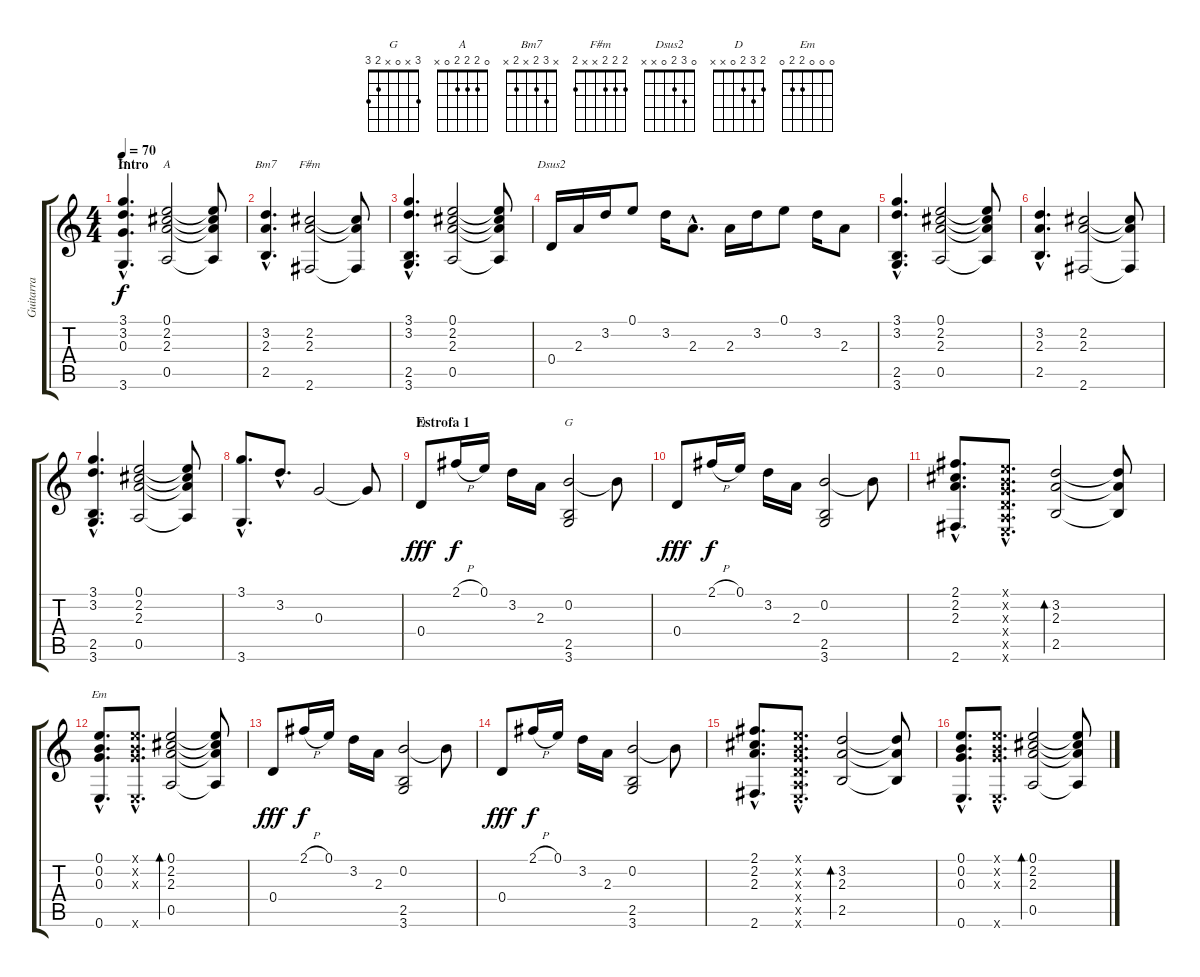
\track ("Guitarra" "Guitarra") {instrument acousticguitarsteel}
\staff {score tabs}
\tuning (E4 B3 G3 D3 A2 E2) {hide}
\chord ("G" 3 3 x x 2 3)
\chord ("A" 0 2 2 2 0 x)
\chord ("Bm7" x 3 2 x 2 x)
\chord ("F#m" 2 2 2 x x 2)
\chord ("Dsus2" 0 3 2 0 x x)
\chord ("D" 2 3 2 0 x x)
\chord ("G" 3 x 0 x 2 3)
\chord ("Em" 0 0 0 2 2 0)
\ts (4 4)
\section ("" "Intro")
\tempo 70
\clef g2
\ks c
(3.1{hac} 3.2{hac} 0.3{hac} 3.6{hac}).4{d ch "G" dy f instrument acousticguitarsteel} (0.1 2.2 2.3 0.5).2{ch "A"} (0.1{t} 2.2{t} 2.3{t} 0.5{t}).8 |
(3.2{hac} 2.3{hac} 2.5{hac}).4{d ch "Bm7"} (2.2 2.3 2.6).2{ch "F#m"} (2.2{t} 2.3{t} 2.6{t}).8 |
(3.1{hac} 3.2{hac} 2.5{hac} 3.6{hac}).4{d} (0.1 2.2 2.3 0.5).2 (0.1{t} 2.2{t} 2.3{t} 0.5{t}).8 |
0.4.16{ch "Dsus2"} 2.3.16 3.2.16 0.1.8 3.2.16 2.3{hac}.8{d} 2.3.16 3.2.16 0.1.8 3.2.16 2.3.8 |
(3.1{hac} 3.2{hac} 2.5{hac} 3.6{hac}).4{d} (0.1 2.2 2.3 0.5).2 (0.1{t} 2.2{t} 2.3{t} 0.5{t}).8 |
(3.2{hac} 2.3{hac} 2.5{hac}).4{d} (2.2 2.3 2.6).2 (2.2{t} 2.3{t} 2.6{t}).8 |
(3.1{hac} 3.2{hac} 2.5{hac} 3.6{hac}).4{d} (0.1 2.2 2.3 0.5).2 (0.1{t} 2.2{t} 2.3{t} 0.5{t}).8 |
(3.1{hac} 3.6{hac}).8{d} 3.2{hac}.8{d} 0.3.2 0.3{t}.8 |
\section ("" "Estrofa 1")
0.4.8{ch "D" dy fff} 2.1{h}.16{dy f} 0.1.16 3.2.16 2.3.16 (0.2 2.5 3.6).2{ch "G"} 0.2{t}.8 |
0.4.8{dy fff} 2.1{h}.16{dy f} 0.1.16 3.2.16 2.3.16 (0.2 2.5 3.6).2 0.2{t}.8 |
(2.1{hac} 2.2{hac} 2.3{hac} 2.6{hac}).8{d} (0.1{hac x} 0.2{hac x} 0.3{hac x} 0.4{hac x} 0.5{hac x} 0.6{hac x}).8{d} (3.2 2.3 2.5).2{bd 60} (3.2{t} 2.3{t} 2.5{t}).8 |
(0.1{hac} 0.2{hac} 0.3{hac} 0.6{hac}).8{d ch "Em"} (0.1{hac x} 0.2{hac x} 0.3{hac x} 0.6{hac x}).8{d} (0.1 2.2 2.3 0.5).2{bd 60} (0.1{t} 2.2{t} 2.3{t} 0.5{t}).8 |
0.4.8{dy fff} 2.1{h}.16{dy f} 0.1.16 3.2.16 2.3.16 (0.2 2.5 3.6).2 0.2{t}.8 |
0.4.8{dy fff} 2.1{h}.16{dy f} 0.1.16 3.2.16 2.3.16 (0.2 2.5 3.6).2 0.2{t}.8 |
(2.1{hac} 2.2{hac} 2.3{hac} 2.6{hac}).8{d} (0.1{hac x} 0.2{hac x} 0.3{hac x} 0.4{hac x} 0.5{hac x} 0.6{hac x}).8{d} (3.2 2.3 2.5).2{bd 60} (3.2{t} 2.3{t} 2.5{t}).8 |
(0.1{hac} 0.2{hac} 0.3{hac} 0.6{hac}).8{d} (0.1{hac x} 0.2{hac x} 0.3{hac x} 0.6{hac x}).8{d} (0.1 2.2 2.3 0.5).2{bd 60} (0.1{t} 2.2{t} 2.3{t} 0.5{t}).8
